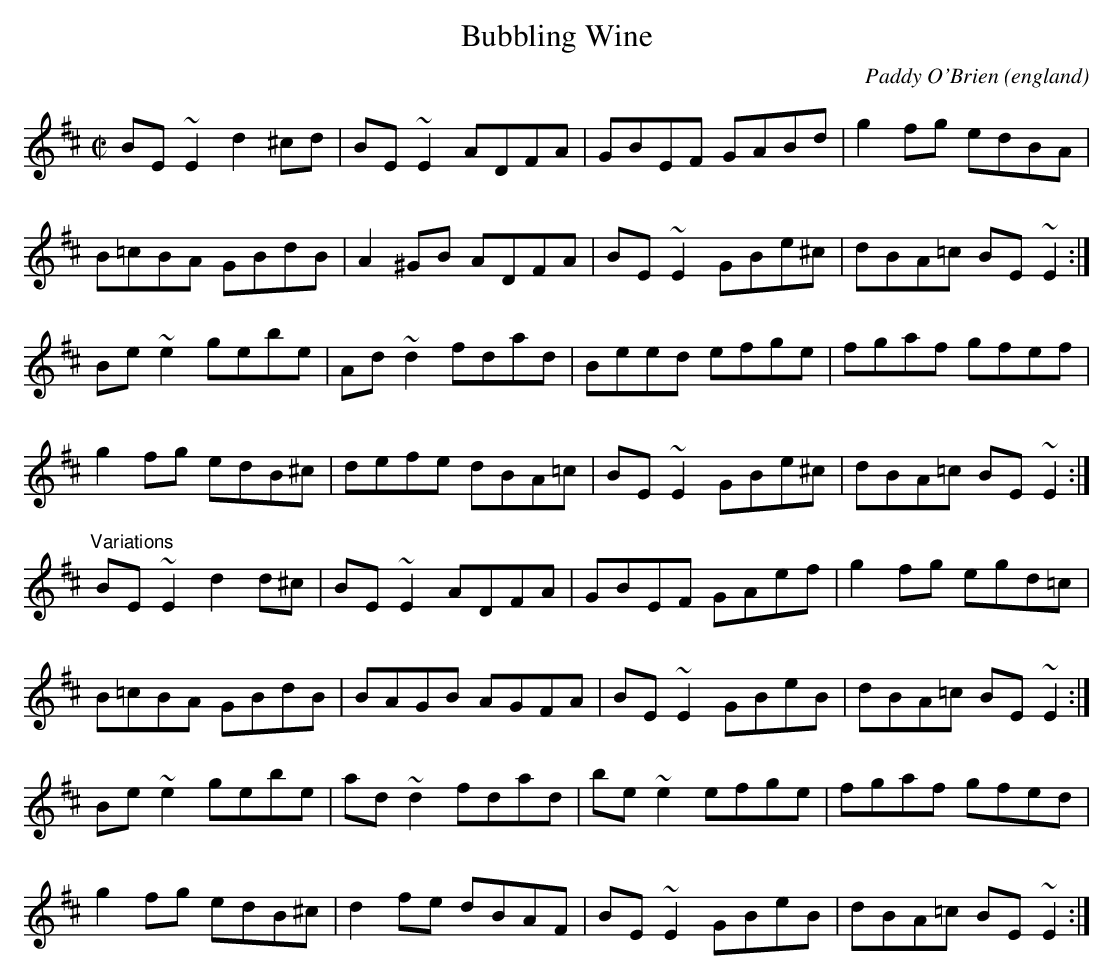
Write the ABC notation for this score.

X:1
T:Bubbling Wine
O:england
C:Paddy O'Brien
M:C|
K:Edor
BE~E2 d2^cd|BE~E2 ADFA|GBEF GABd|g2fg edBA|
B=cBA GBdB|A2^GB ADFA|BE~E2 GBe^c|dBA=c BE~E2:|
Be~e2 gebe|Ad~d2 fdad|Beed efge|fgaf gfef|
g2fg edB^c|defe dBA=c|BE~E2 GBe^c|dBA=c BE~E2:|
"Variations"
BE~E2 d2d^c|BE~E2 ADFA|GBEF GAef|g2fg egd=c|
B=cBA GBdB|BAGB AGFA|BE~E2 GBeB|dBA=c BE~E2:|
Be~e2 gebe|ad~d2 fdad|be~e2 efge|fgaf gfed|
g2fg edB^c|d2fe dBAF|BE~E2 GBeB|dBA=c BE~E2:|
